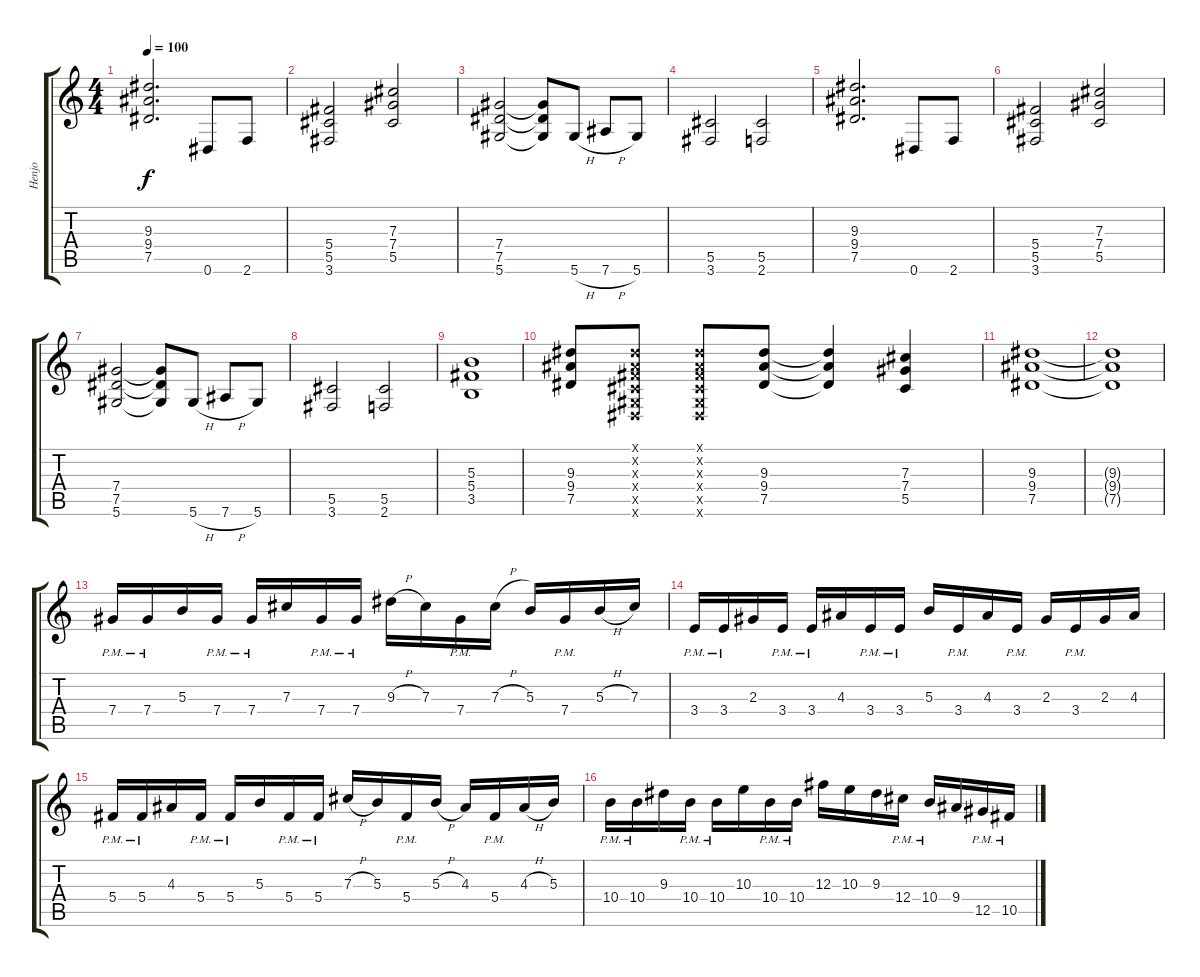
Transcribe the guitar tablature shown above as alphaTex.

\track ("Henjo" "Henjo") {instrument distortionguitar}
\staff {score tabs}
\tuning (Eb4 Bb3 Gb3 Db3 Ab2 Eb2) {hide}
\ts (4 4)
\tempo 100
\clef g2
\ks c
(9.3 9.4 7.5).2{d dy f} 0.6.8 2.6.8 |
(5.4 5.5 3.6).2 (7.3 7.4 5.5).2 |
(7.4 7.5 5.6).2 (7.4{t} 7.5{t} 5.6{t}).8 5.6{h}.8 7.6{h}.8 5.6.8 |
(5.5 3.6).2 (5.5 2.6).2 |
(9.3 9.4 7.5).2{d} 0.6.8 2.6.8 |
(5.4 5.5 3.6).2 (7.3 7.4 5.5).2 |
(7.4 7.5 5.6).2 (7.4{t} 7.5{t} 5.6{t}).8 5.6{h}.8 7.6{h}.8 5.6.8 |
(5.5 3.6).2 (5.5 2.6).2 |
(5.3 5.4 3.5).1 |
(9.3 9.4 7.5).8 (0.1{x} 0.2{x} 0.3{x} 0.4{x} 0.5{x} 0.6{x}).8 (0.1{x} 0.2{x} 0.3{x} 0.4{x} 0.5{x} 0.6{x}).8 (9.3 9.4 7.5).8 (9.3{t} 9.4{t} 7.5{t}).4 (7.3 7.4 5.5).4 |
(9.3 9.4 7.5).1 |
(9.3{t} 9.4{t} 7.5{t}).1 |
7.4{pm}.16 7.4{pm}.16 5.3.16 7.4{pm}.16 7.4{pm}.16 7.3.16 7.4{pm}.16 7.4{pm}.16 9.3{h}.16 7.3.16 7.4{pm}.16 7.3{h}.16 5.3.16 7.4{pm}.16 5.3{h}.16 7.3.16 |
3.4{pm}.16 3.4{pm}.16 2.3.16 3.4{pm}.16 3.4{pm}.16 4.3.16 3.4{pm}.16 3.4{pm}.16 5.3.16 3.4{pm}.16 4.3.16 3.4{pm}.16 2.3.16 3.4{pm}.16 2.3.16 4.3.16 |
5.4{pm}.16 5.4{pm}.16 4.3.16 5.4{pm}.16 5.4{pm}.16 5.3.16 5.4{pm}.16 5.4{pm}.16 7.3{h}.16 5.3.16 5.4{pm}.16 5.3{h}.16 4.3.16 5.4{pm}.16 4.3{h}.16 5.3.16 |
10.4{pm}.16 10.4{pm}.16 9.3.16 10.4{pm}.16 10.4{pm}.16 10.3.16 10.4{pm}.16 10.4{pm}.16 12.3.16 10.3.16 9.3.16 12.4{pm}.16 10.4{pm}.16 9.4.16 12.5{pm}.16 10.5{pm}.16
